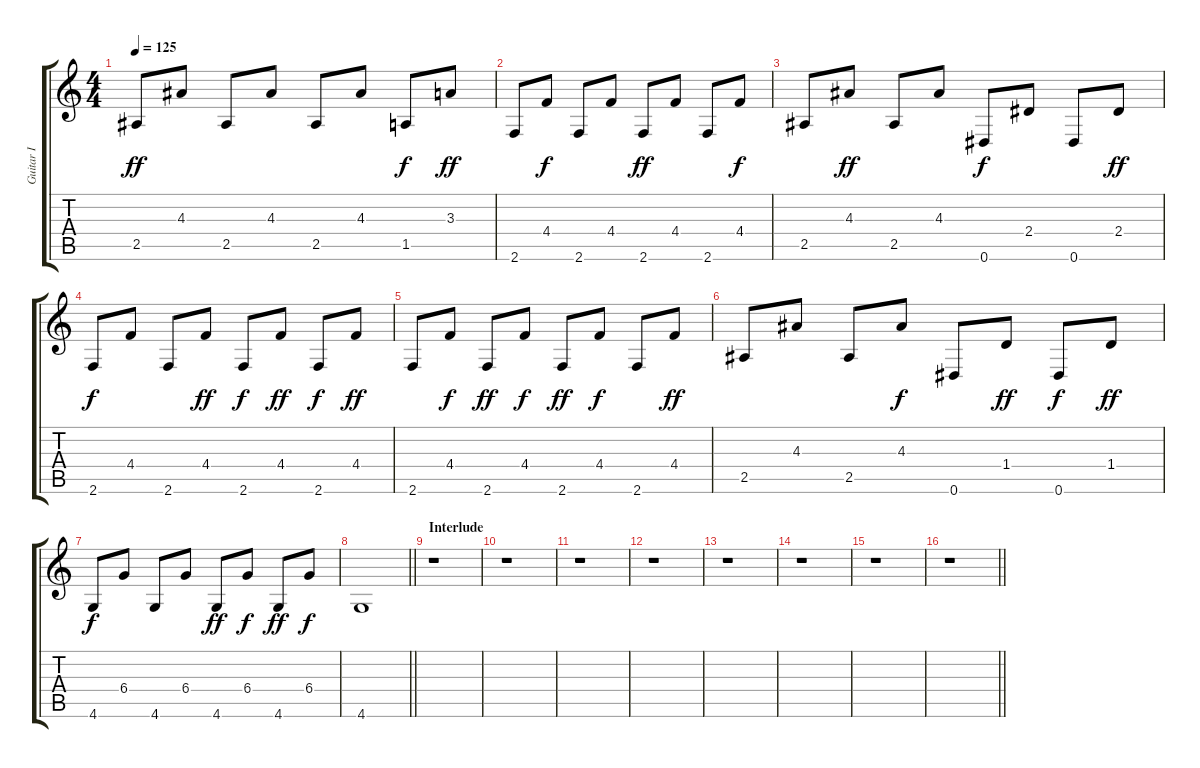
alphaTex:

\track ("Guitar I" "Guitar I") {instrument acousticguitarsteel}
\staff {score tabs}
\tuning (Eb4 Bb3 Gb3 Db3 Ab2 Eb2) {hide}
\ts (4 4)
\tempo 125
\clef g2
\ks c
2.5.8{dy ff} 4.3.8 2.5.8 4.3.8 2.5.8 4.3.8 1.5.8{dy f} 3.3.8{dy ff} |
2.6.8 4.4.8{dy f} 2.6.8 4.4.8 2.6.8{dy ff} 4.4.8 2.6.8 4.4.8{dy f} |
2.5.8 4.3.8{dy ff} 2.5.8 4.3.8 0.6.8{dy f} 2.4.8 0.6.8 2.4.8{dy ff} |
2.6.8{dy f} 4.4.8 2.6.8 4.4.8{dy ff} 2.6.8{dy f} 4.4.8{dy ff} 2.6.8{dy f} 4.4.8{dy ff} |
2.6.8 4.4.8{dy f} 2.6.8{dy ff} 4.4.8{dy f} 2.6.8{dy ff} 4.4.8{dy f} 2.6.8 4.4.8{dy ff} |
2.5.8 4.3.8 2.5.8 4.3.8{dy f} 0.6.8 1.4.8{dy ff} 0.6.8{dy f} 1.4.8{dy ff} |
4.6.8{dy f} 6.4.8 4.6.8 6.4.8 4.6.8{dy ff} 6.4.8{dy f} 4.6.8{dy ff} 6.4.8{dy f} |
\barLineRight lightlight
4.6.1 |
\section ("" "Interlude")
r.1 |
r.1 |
r.1 |
r.1 |
r.1 |
r.1 |
r.1 |
\barLineRight lightlight
r.1
